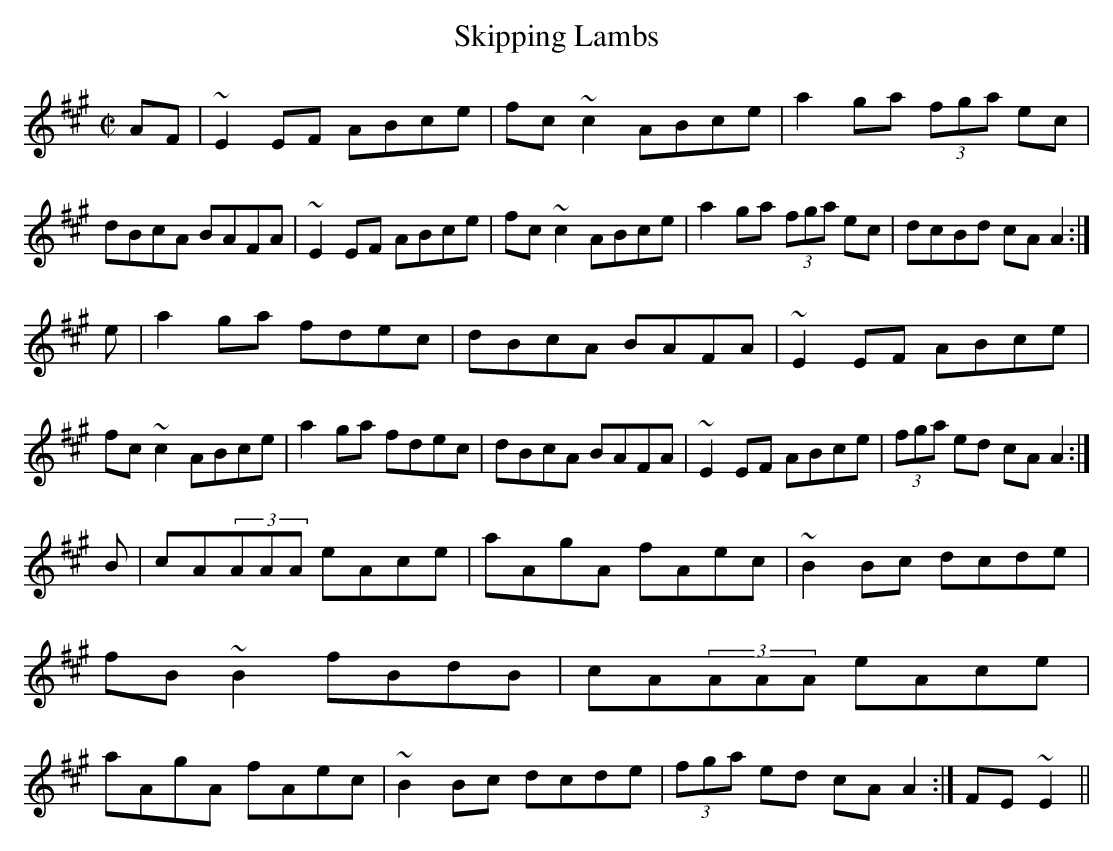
X:1.2
T:Skipping Lambs
M:C|
K:A
AF|~E2EF ABce|fc~c2 ABce|a2ga (3fga ec|dBcA BAFA|      ~E2EF ABce|fc~c2 ABce|a2ga (3fga ec|dcBd cAA2:|
e|a2ga fdec|dBcA BAFA|~E2EF ABce|fc~c2 ABce|         a2ga fdec|dBcA BAFA|~E2EF ABce|(3fga ed cAA2:|
B|cA(3AAA eAce|aAgA fAec|~B2Bc dcde|fB~B2 fBdB|      cA(3AAA eAce|aAgA fAec|~B2Bc dcde|(3fga ed cAA2:|FE~E2||
